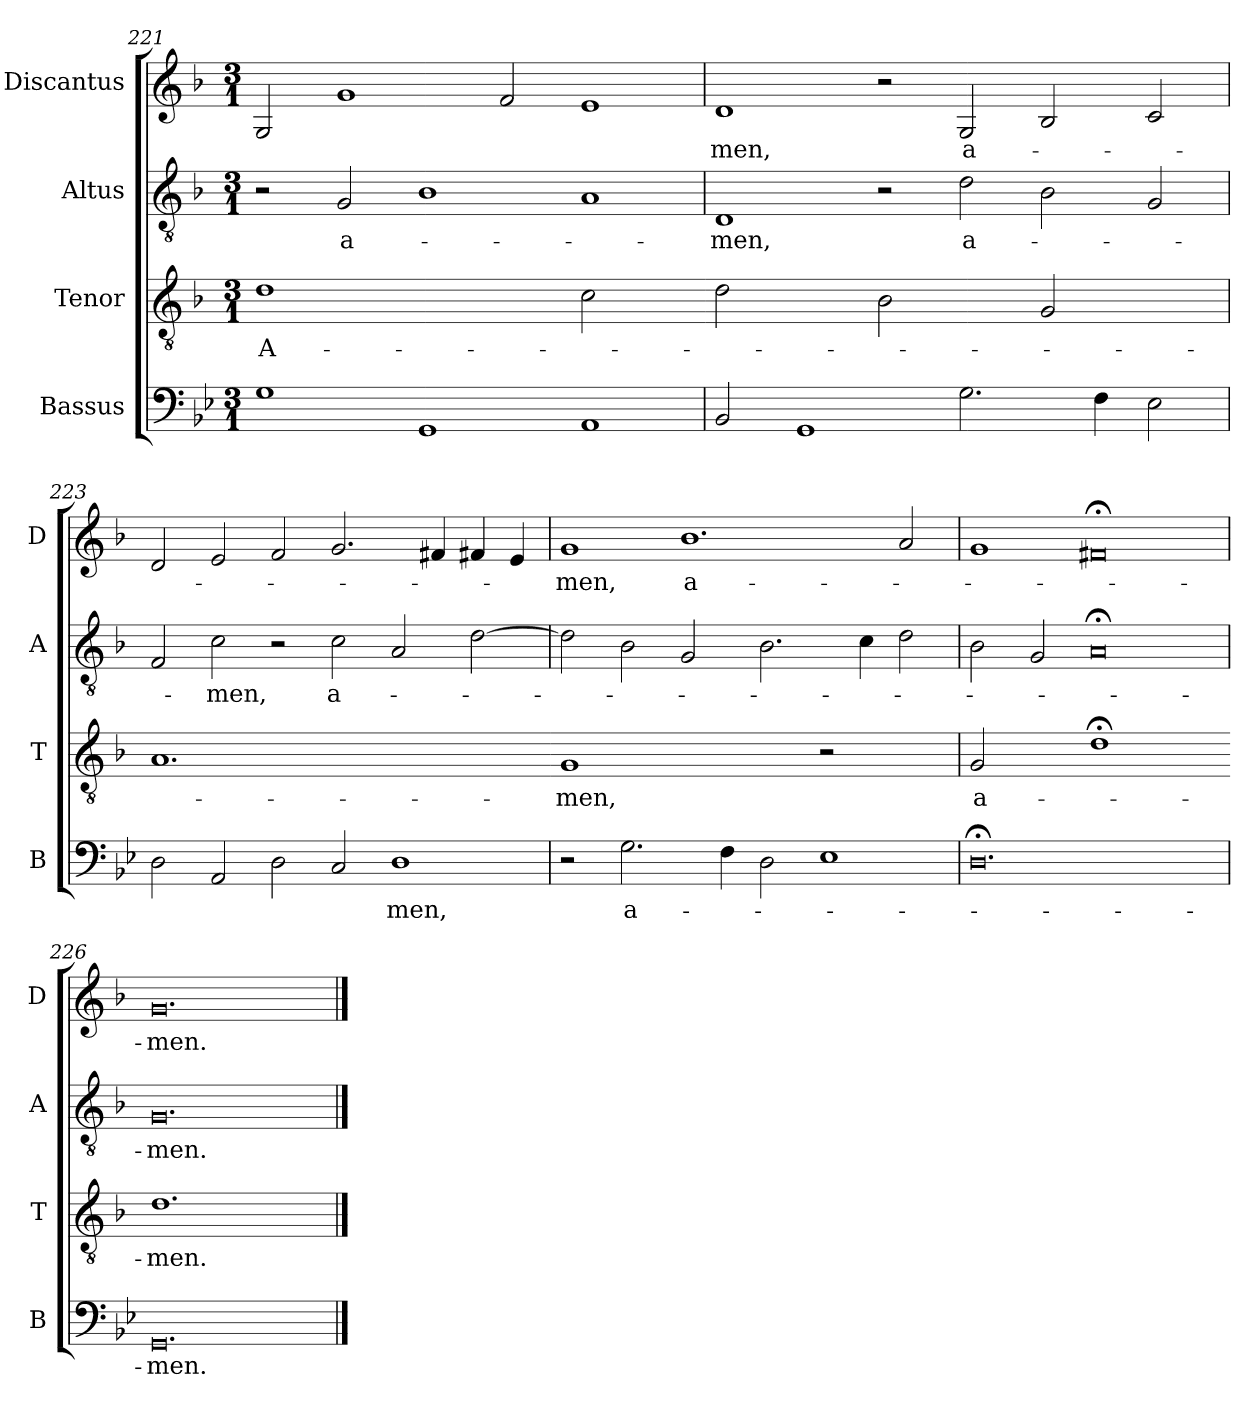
**kern	**text	**kern	**text	**kern	**text	**kern	**text
*part4	*part4	*part3	*part3	*part2	*part2	*part1	*part1
*staff4	*staff4	*staff3	*staff3	*staff2	*staff2	*staff1	*staff1
*I"Bassus	*	*I"Tenor	*	*I"Altus	*	*I"Discantus	*
*I'B	*	*I'T	*	*I'A	*	*I'D	*
*clefF4	*	*clefGv2	*	*clefGv2	*	*clefG2	*
*k[b-e-]	*	*k[b-]	*	*k[b-]	*	*k[b-]	*
*M3/1	*	*M3/1	*	*M3/1	*	*M3/1	*
=221	=221	=221	=221	=221	=221	=221	=221
!	!	!LO:N:vis=1	!	!	!	!	!
1G	.	0d	A-	2r	.	2G	.
.	.	.	.	2G	a-	1g	.
1GG	.	.	.	1B-	.	.	.
.	.	.	.	.	.	2f	.
!	!	!LO:N:vis=2	!	!	!	!	!
1AA	.	1c	.	1A	.	1e	.
=222	=222	=222-	=222	=222	=222	=222	=222
!	!	!LO:N:vis=2	!	!	!	!	!
2BB-	.	1d	.	1D	-men,	1d	-men,
1GG	.	.	.	.	.	.	.
!	!	!LO:N:vis=2	!	!	!	!	!
.	.	1B-	.	2r	.	2r	.
2.G	.	.	.	2d	a-	2G	a-
!	!	!LO:N:vis=2	!	!	!	!	!
.	.	1G	.	2B-	.	2B-	.
4F	.	.	.	.	.	.	.
2E-	.	.	.	2G	.	2c	.
=223	=223	=223	=223	=223	=223	=223	=223
!	!	!LO:N:vis=1.	!	!	!	!	!
2D	.	0.A	.	2F	.	2d	.
2AA	.	.	.	2c	-men,	2e	.
2D	.	.	.	2r	.	2f	.
2C	.	.	.	2c	a-	2.g	.
1D	-men,	.	.	2A	.	.	.
.	.	.	.	.	.	4f#X	.
.	.	.	.	[2d	.	4f#X	.
.	.	.	.	.	.	4e	.
=224	=224	=224-	=224	=224	=224	=224	=224
!	!	!LO:N:vis=1	!	!	!	!	!
2r	.	0G	-men,	2d]	.	1g	-men,
2.G	a-	.	.	2B-	.	.	.
.	.	.	.	2G	.	1.b-	a-
4F	.	.	.	.	.	.	.
2D	.	.	.	2.B-	.	.	.
!	!	!LO:N:vis=2	!	!	!	!	!
1E-	.	1r	.	.	.	.	.
.	.	.	.	4c	.	.	.
.	.	.	.	2d	.	2a	.
=225	=225	=225	=225	=225	=225	=225	=225
!	!	!LO:N:vis=2	!	!	!	!	!
0.D;<	.	1G	a-	2B-	.	1g	.
.	.	.	.	2G	.	.	.
!	!	!LO:N:vis=1	!	!	!	!	!
.	.	0d;<	.	0A;<	.	0f#X;<	.
=226	=226	=226-	=226	=226	=226	=226	=226
!	!	!LO:N:vis=1.	!	!	!	!	!
0.GG	-men.	0.d	-men.	0.G	-men.	0.g	-men.
==	==	==	==	==	==	==	==
*-	*-	*-	*-	*-	*-	*-	*-
